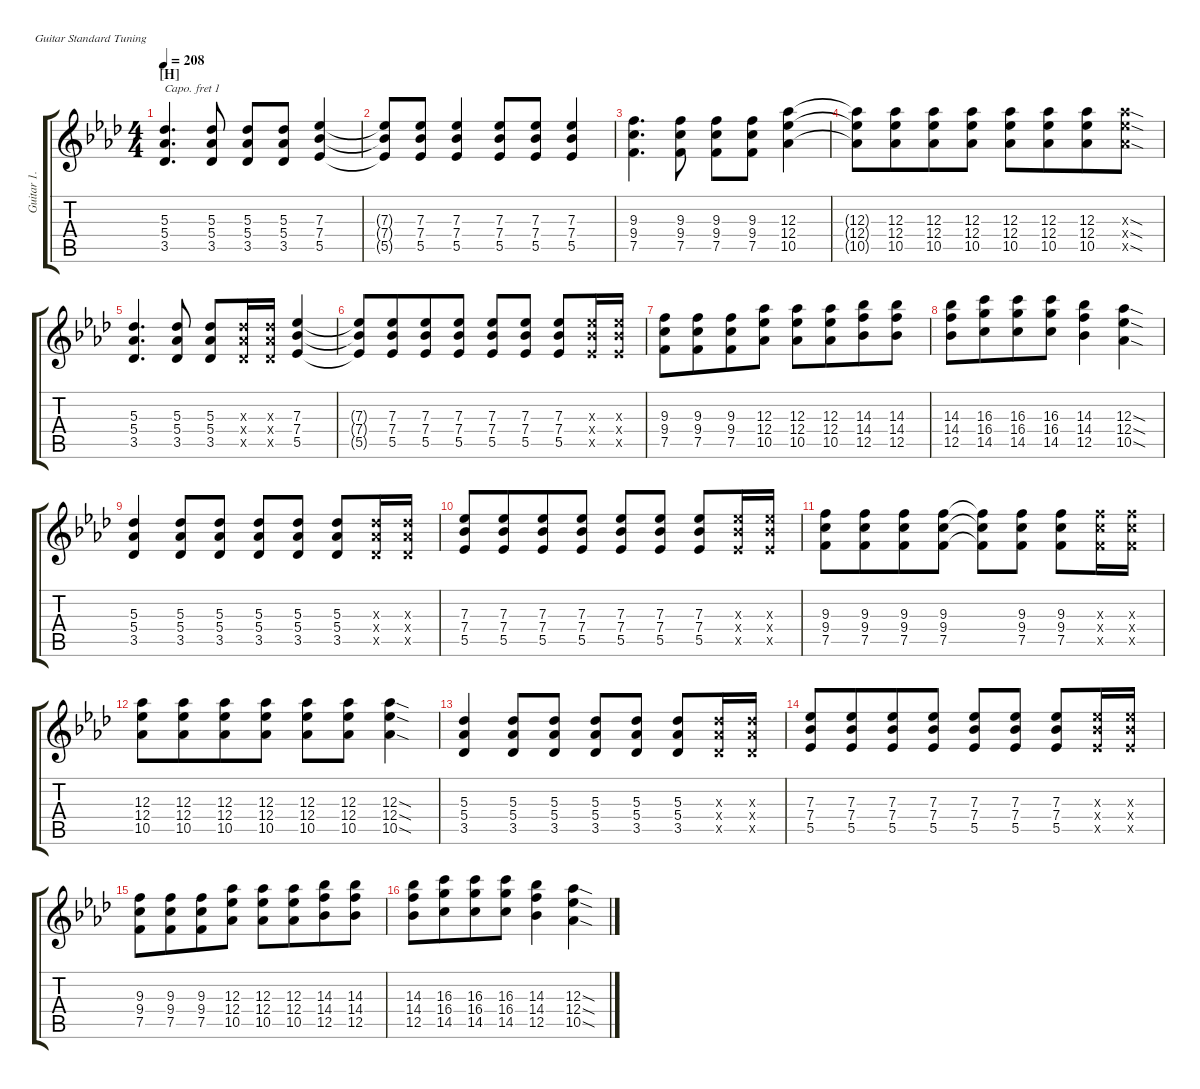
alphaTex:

\defaultSystemsLayout 4
\hideDynamics
\otherSystemsTrackNameOrientation horizontal
\track ("Guitar 1." "Guitar 1.") {defaultSystemsLayout 4 instrument overdrivenguitar}
\staff {score tabs}
\capo 1
\tuning (E4 B3 G3 D3 A2 E2)
\ts (4 4)
\section ("H" "")
\tempo 208
\clef g2
\ks fminor
(3.5{acc b} 5.4{acc b} 5.3{acc b}).4{d dy mf beam Up} (3.5{acc b} 5.4{acc b} 5.3{acc b}).8{beam Up} (3.5{acc b} 5.4{acc b} 5.3{acc b}).8{beam Up} (3.5{acc b} 5.4{acc b} 5.3{acc b}).8{beam Up} (5.5{acc b} 7.4{acc b} 7.3{acc b}).4{beam Up} |
(5.5{t acc b} 7.4{t acc b} 7.3{t acc b}).8{beam Up} (5.5{acc b} 7.4{acc b} 7.3{acc b}).8{beam Up} (5.5{acc b} 7.4{acc b} 7.3{acc b}).4{beam Up} (5.5{acc b} 7.4{acc b} 7.3{acc b}).8{beam Up} (5.5{acc b} 7.4{acc b} 7.3{acc b}).8{beam Up} (5.5{acc b} 7.4{acc b} 7.3{acc b}).4{beam Up} |
(7.5{acc forcenatural} 9.4{acc forcenatural} 9.3{acc forcenatural}).4{d beam Down} (7.5{acc forcenatural} 9.4{acc forcenatural} 9.3{acc forcenatural}).8{beam Down} (7.5{acc forcenatural} 9.4{acc forcenatural} 9.3{acc forcenatural}).8{beam Down} (7.5{acc forcenatural} 9.4{acc forcenatural} 9.3{acc forcenatural}).8{beam Down} (10.5{acc b} 12.4{acc b} 12.3{acc b}).4{beam Down} |
(10.5{t acc b} 12.4{t acc b} 12.3{t acc b}).8{beam Down} (10.5{acc b} 12.4{acc b} 12.3{acc b}).8{beam Down beam merge} (10.5{acc b} 12.4{acc b} 12.3{acc b}).8{beam Down} (10.5{acc b} 12.4{acc b} 12.3{acc b}).8{beam Down} (10.5{acc b} 12.4{acc b} 12.3{acc b}).8{beam Down beam merge} (10.5{acc b} 12.4{acc b} 12.3{acc b}).8{beam Down beam merge} (10.5{acc b} 12.4{acc b} 12.3{acc b}).8{beam Down beam merge} (10.5{sod x acc b} 12.4{sod x acc b} 12.3{sod x acc b}).8{beam Down} |
(3.5{acc b} 5.4{acc b} 5.3{acc b}).4{d beam Up} (3.5{acc b} 5.4{acc b} 5.3{acc b}).8{beam Up} (3.5{acc b} 5.4{acc b} 5.3{acc b}).8{beam Up} (3.5{x acc b} 5.4{x acc b} 5.3{x acc b}).16{beam Up} (3.5{x acc b} 5.4{x acc b} 5.3{x acc b}).16{beam Up} (5.5{acc b} 7.4{acc b} 7.3{acc b}).4{beam Up} |
(5.5{t acc b} 7.4{t acc b} 7.3{t acc b}).8{beam Up} (5.5{acc b} 7.4{acc b} 7.3{acc b}).8{beam Up beam merge} (5.5{acc b} 7.4{acc b} 7.3{acc b}).8{beam Up} (5.5{acc b} 7.4{acc b} 7.3{acc b}).8{beam Up} (5.5{acc b} 7.4{acc b} 7.3{acc b}).8{beam Up} (5.5{acc b} 7.4{acc b} 7.3{acc b}).8{beam Up} (5.5{acc b} 7.4{acc b} 7.3{acc b}).8{beam Up} (5.5{x acc b} 7.4{x acc b} 7.3{x acc b}).16{beam Up} (5.5{x acc b} 7.4{x acc b} 7.3{x acc b}).16{beam Up} |
(7.5{acc forcenatural} 9.3{acc forcenatural} 9.4{acc forcenatural}).8{beam Down} (7.5{acc forcenatural} 9.3{acc forcenatural} 9.4{acc forcenatural}).8{beam Down beam merge} (7.5{acc forcenatural} 9.3{acc forcenatural} 9.4{acc forcenatural}).8{beam Down} (10.5{acc b} 12.3{acc b} 12.4{acc b}).8{beam Down} (10.5{acc b} 12.3{acc b} 12.4{acc b}).8{beam Down} (10.5{acc b} 12.3{acc b} 12.4{acc b}).8{beam Down beam merge} (12.5{acc b} 14.3{acc b} 14.4{acc forcenatural}).8{beam Down} (12.5{acc b} 14.3{acc b} 14.4{acc forcenatural}).8{beam Down} |
(12.5{acc b} 14.3{acc b} 14.4{acc forcenatural}).8{beam Down} (14.5{acc forcenatural} 16.3{acc forcenatural} 16.4{acc forcenatural}).8{beam Down beam merge} (14.5{acc forcenatural} 16.3{acc forcenatural} 16.4{acc forcenatural}).8{beam Down} (14.5{acc forcenatural} 16.3{acc forcenatural} 16.4{acc forcenatural}).8{beam Down} (12.5{acc b} 14.3{acc b} 14.4{acc forcenatural}).4{beam Down} (10.5{sod acc b} 12.3{sod acc b} 12.4{sod acc b}).4{beam Down} |
(3.5{acc b} 5.4{acc b} 5.3{acc b}).4{beam Up} (3.5{acc b} 5.4{acc b} 5.3{acc b}).8{beam Up} (3.5{acc b} 5.4{acc b} 5.3{acc b}).8{beam Up} (3.5{acc b} 5.4{acc b} 5.3{acc b}).8{beam Up} (3.5{acc b} 5.4{acc b} 5.3{acc b}).8{beam Up} (3.5{acc b} 5.4{acc b} 5.3{acc b}).8{beam Up} (3.5{x acc b} 5.4{x acc b} 5.3{x acc b}).16{beam Up} (3.5{x acc b} 5.4{x acc b} 5.3{x acc b}).16{beam Up} |
(5.5{acc b} 7.4{acc b} 7.3{acc b}).8{beam Up} (5.5{acc b} 7.4{acc b} 7.3{acc b}).8{beam Up beam merge} (5.5{acc b} 7.4{acc b} 7.3{acc b}).8{beam Up} (5.5{acc b} 7.4{acc b} 7.3{acc b}).8{beam Up} (5.5{acc b} 7.4{acc b} 7.3{acc b}).8{beam Up} (5.5{acc b} 7.4{acc b} 7.3{acc b}).8{beam Up} (5.5{acc b} 7.4{acc b} 7.3{acc b}).8{beam Up} (5.5{x acc b} 7.4{x acc b} 7.3{x acc b}).16{beam Up} (5.5{x acc b} 7.4{x acc b} 7.3{x acc b}).16{beam Up} |
(7.5{acc forcenatural} 9.4{acc forcenatural} 9.3{acc forcenatural}).8{beam Down} (7.5{acc forcenatural} 9.4{acc forcenatural} 9.3{acc forcenatural}).8{beam Down beam merge} (7.5{acc forcenatural} 9.4{acc forcenatural} 9.3{acc forcenatural}).8{beam Down} (7.5{acc forcenatural} 9.4{acc forcenatural} 9.3{acc forcenatural}).8{beam Down} (7.5{t acc forcenatural} 9.4{t acc forcenatural} 9.3{t acc forcenatural}).8{beam Down} (7.5{acc forcenatural} 9.4{acc forcenatural} 9.3{acc forcenatural}).8{beam Down} (7.5{acc forcenatural} 9.4{acc forcenatural} 9.3{acc forcenatural}).8{beam Down} (7.5{x acc forcenatural} 9.4{x acc forcenatural} 9.3{x acc forcenatural}).16{beam Down} (7.5{x acc forcenatural} 9.4{x acc forcenatural} 9.3{x acc forcenatural}).16{beam Down} |
(10.5{acc b} 12.4{acc b} 12.3{acc b}).8{beam Down} (10.5{acc b} 12.4{acc b} 12.3{acc b}).8{beam Down beam merge} (10.5{acc b} 12.4{acc b} 12.3{acc b}).8{beam Down} (10.5{acc b} 12.4{acc b} 12.3{acc b}).8{beam Down} (10.5{acc b} 12.4{acc b} 12.3{acc b}).8{beam Down} (10.5{acc b} 12.4{acc b} 12.3{acc b}).8{beam Down} (10.5{sod acc b} 12.4{sod acc b} 12.3{sod acc b}).4{beam Down} |
(3.5{acc b} 5.4{acc b} 5.3{acc b}).4{beam Up} (3.5{acc b} 5.4{acc b} 5.3{acc b}).8{beam Up} (3.5{acc b} 5.4{acc b} 5.3{acc b}).8{beam Up} (3.5{acc b} 5.4{acc b} 5.3{acc b}).8{beam Up} (3.5{acc b} 5.4{acc b} 5.3{acc b}).8{beam Up} (3.5{acc b} 5.4{acc b} 5.3{acc b}).8{beam Up} (3.5{x acc b} 5.4{x acc b} 5.3{x acc b}).16{beam Up} (3.5{x acc b} 5.4{x acc b} 5.3{x acc b}).16{beam Up} |
(5.5{acc b} 7.4{acc b} 7.3{acc b}).8{beam Up} (5.5{acc b} 7.4{acc b} 7.3{acc b}).8{beam Up beam merge} (5.5{acc b} 7.4{acc b} 7.3{acc b}).8{beam Up} (5.5{acc b} 7.4{acc b} 7.3{acc b}).8{beam Up} (5.5{acc b} 7.4{acc b} 7.3{acc b}).8{beam Up} (5.5{acc b} 7.4{acc b} 7.3{acc b}).8{beam Up} (5.5{acc b} 7.4{acc b} 7.3{acc b}).8{beam Up} (5.5{x acc b} 7.4{x acc b} 7.3{x acc b}).16{beam Up} (5.5{x acc b} 7.4{x acc b} 7.3{x acc b}).16{beam Up} |
(7.5{acc forcenatural} 9.3{acc forcenatural} 9.4{acc forcenatural}).8{beam Down} (7.5{acc forcenatural} 9.3{acc forcenatural} 9.4{acc forcenatural}).8{beam Down beam merge} (7.5{acc forcenatural} 9.3{acc forcenatural} 9.4{acc forcenatural}).8{beam Down} (10.5{acc b} 12.3{acc b} 12.4{acc b}).8{beam Down} (10.5{acc b} 12.3{acc b} 12.4{acc b}).8{beam Down} (10.5{acc b} 12.3{acc b} 12.4{acc b}).8{beam Down beam merge} (12.5{acc b} 14.3{acc b} 14.4{acc forcenatural}).8{beam Down} (12.5{acc b} 14.3{acc b} 14.4{acc forcenatural}).8{beam Down} |
(12.5{acc b} 14.3{acc b} 14.4{acc forcenatural}).8{beam Down} (14.5{acc forcenatural} 16.3{acc forcenatural} 16.4{acc forcenatural}).8{beam Down beam merge} (14.5{acc forcenatural} 16.3{acc forcenatural} 16.4{acc forcenatural}).8{beam Down} (14.5{acc forcenatural} 16.3{acc forcenatural} 16.4{acc forcenatural}).8{beam Down} (12.5{acc b} 14.3{acc b} 14.4{acc forcenatural}).4{beam Down} (10.5{sod acc b} 12.3{sod acc b} 12.4{sod acc b}).4{beam Down}
